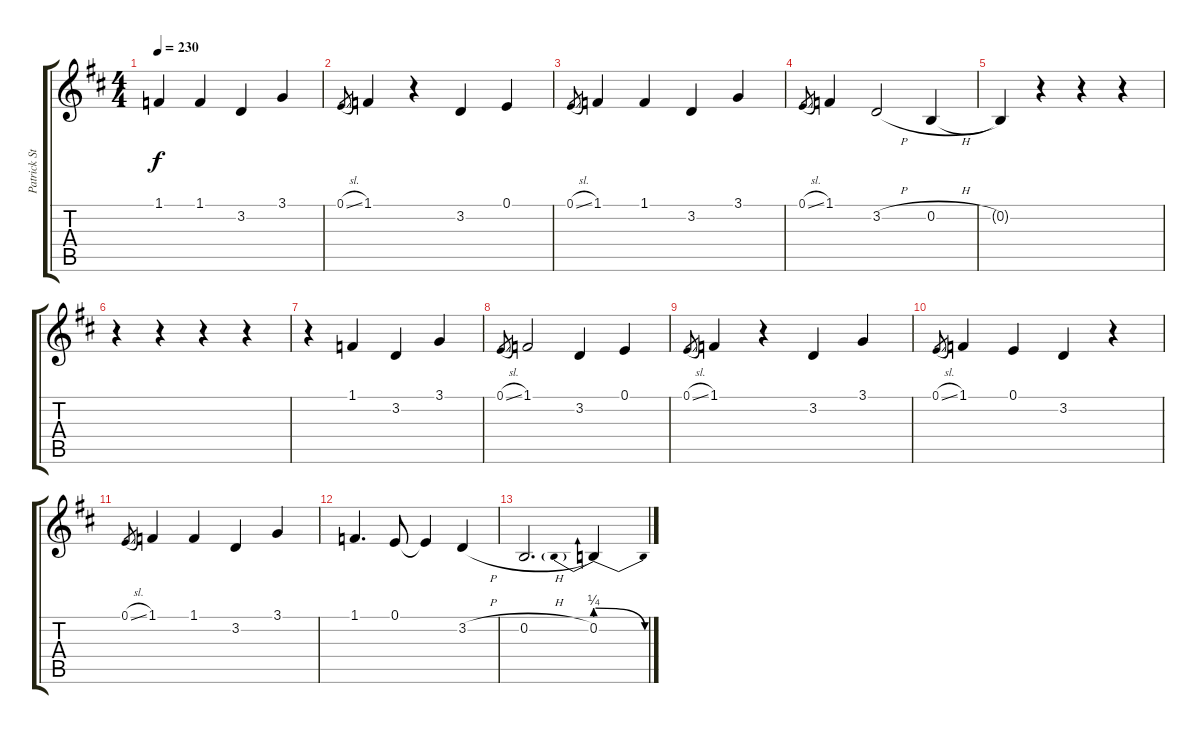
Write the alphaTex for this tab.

\track ("Patrick Stump(Lead Vocals) " "Patrick St") {instrument clarinet}
\staff {score tabs}
\tuning (E4 B3 G3 D3 A2 E2) {hide}
\ts (4 4)
\tempo 230
\clef g2
\ks d
1.1.4{dy f} 1.1.4 3.2.4 3.1.4 |
0.1{sl}.8{gr} 1.1.4 r.4 3.2.4 0.1.4 |
0.1{sl}.8{gr} 1.1.4 1.1.4 3.2.4 3.1.4 |
0.1{sl}.8{gr} 1.1.4 3.2{h}.2 0.2{h}.4 |
0.2{t}.4 r.4 r.4 r.4 |
r.4 r.4 r.4 r.4 |
r.4 1.1.4 3.2.4 3.1.4 |
0.1{sl}.8{gr} 1.1.2 3.2.4 0.1.4 |
0.1{sl}.8{gr} 1.1.4 r.4 3.2.4 3.1.4 |
0.1{sl}.8{gr} 1.1.4 0.1.4 3.2.4 r.4 |
0.1{sl}.8{gr} 1.1.4 1.1.4 3.2.4 3.1.4 |
1.1.4{d} 0.1.8 0.1{t}.4 3.2{h}.4 |
0.2{h}.2{d} 0.2{be (prebendrelease 0 1 60 0)}.4
